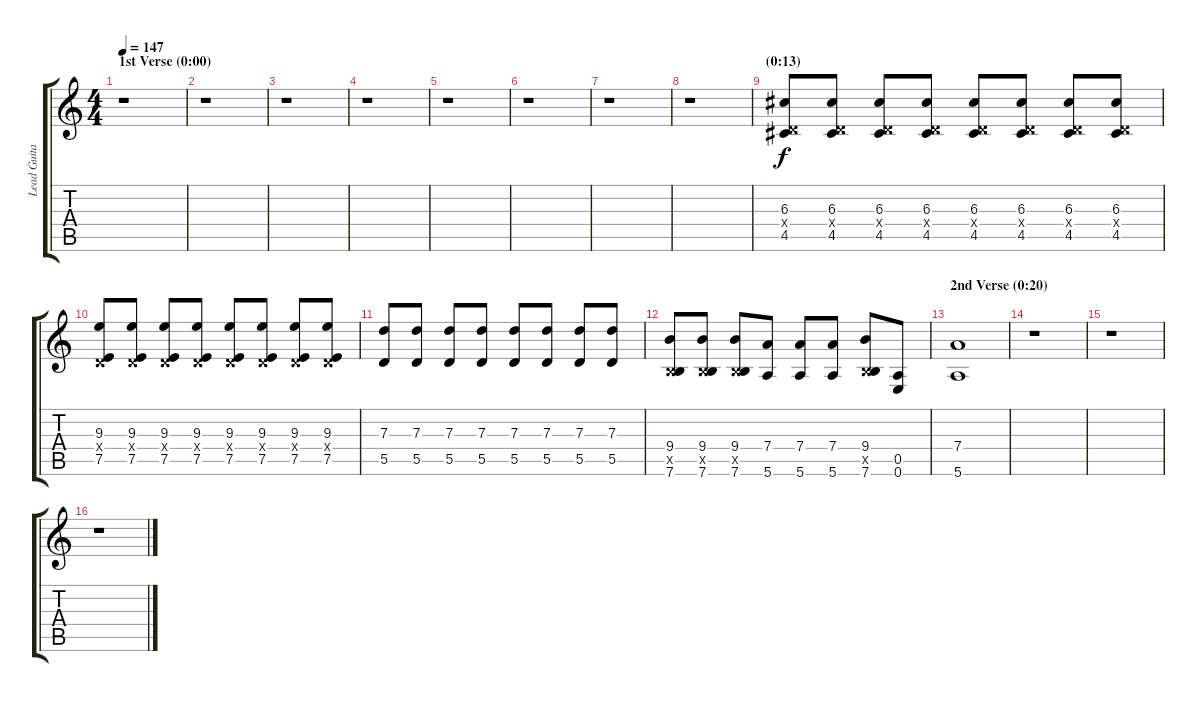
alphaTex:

\track ("Lead Guitar" "Lead Guita") {instrument overdrivenguitar}
\staff {score tabs}
\tuning (E4 B3 G3 D3 A2 E2) {hide}
\ts (4 4)
\section ("" "1st Verse (0:00)")
\tempo 147
\clef g2
\ks c
r.1{dy f instrument overdrivenguitar} |
r.1 |
r.1 |
r.1 |
r.1 |
r.1 |
r.1 |
r.1 |
\section ("" "(0:13)")
(6.3 0.4{x} 4.5).8 (6.3 0.4{x} 4.5).8 (6.3 0.4{x} 4.5).8 (6.3 0.4{x} 4.5).8 (6.3 0.4{x} 4.5).8 (6.3 0.4{x} 4.5).8 (6.3 0.4{x} 4.5).8 (6.3 0.4{x} 4.5).8 |
(9.3 0.4{x} 7.5).8 (9.3 0.4{x} 7.5).8 (9.3 0.4{x} 7.5).8 (9.3 0.4{x} 7.5).8 (9.3 0.4{x} 7.5).8 (9.3 0.4{x} 7.5).8 (9.3 0.4{x} 7.5).8 (9.3 0.4{x} 7.5).8 |
(7.3 5.5).8 (7.3 5.5).8 (7.3 5.5).8 (7.3 5.5).8 (7.3 5.5).8 (7.3 5.5).8 (7.3 5.5).8 (7.3 5.5).8 |
(9.4 2.5{x} 7.6).8 (9.4 2.5{x} 7.6).8 (9.4 2.5{x} 7.6).8 (7.4 5.6).8 (7.4 5.6).8 (7.4 5.6).8 (9.4 2.5{x} 7.6).8 (0.5 0.6).8 |
\section ("" "2nd Verse (0:20)")
(7.4 5.6).1{volume 2} |
r.1 |
r.1 |
r.1
